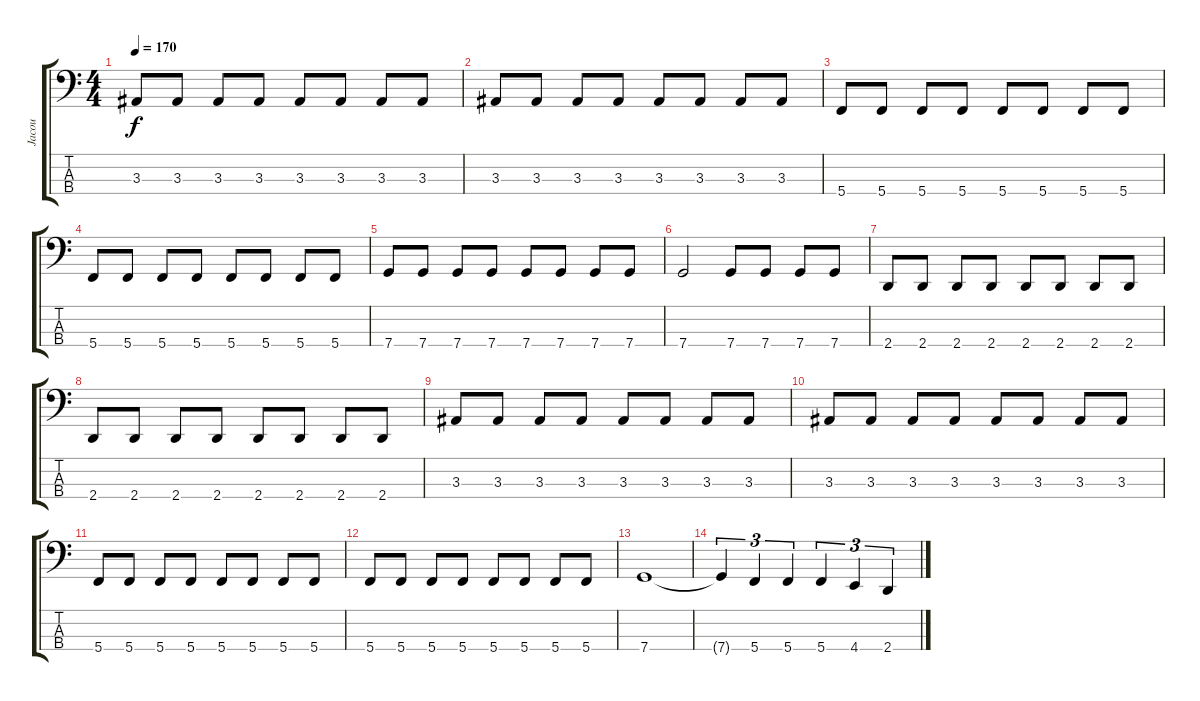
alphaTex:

\track ("Jacou" "Jacou") {instrument electricbassfinger}
\staff {score tabs}
\tuning (F2 C2 G1 C1) {hide}
\ts (4 4)
\tempo 170
\clef f4
\ks c
3.3.8{dy f} 3.3.8 3.3.8 3.3.8 3.3.8 3.3.8 3.3.8 3.3.8 |
3.3.8 3.3.8 3.3.8 3.3.8 3.3.8 3.3.8 3.3.8 3.3.8 |
5.4.8 5.4.8 5.4.8 5.4.8 5.4.8 5.4.8 5.4.8 5.4.8 |
5.4.8 5.4.8 5.4.8 5.4.8 5.4.8 5.4.8 5.4.8 5.4.8 |
7.4.8 7.4.8 7.4.8 7.4.8 7.4.8 7.4.8 7.4.8 7.4.8 |
7.4.2 7.4.8 7.4.8 7.4.8 7.4.8 |
2.4.8 2.4.8 2.4.8 2.4.8 2.4.8 2.4.8 2.4.8 2.4.8 |
2.4.8 2.4.8 2.4.8 2.4.8 2.4.8 2.4.8 2.4.8 2.4.8 |
3.3.8 3.3.8 3.3.8 3.3.8 3.3.8 3.3.8 3.3.8 3.3.8 |
3.3.8 3.3.8 3.3.8 3.3.8 3.3.8 3.3.8 3.3.8 3.3.8 |
5.4.8 5.4.8 5.4.8 5.4.8 5.4.8 5.4.8 5.4.8 5.4.8 |
5.4.8 5.4.8 5.4.8 5.4.8 5.4.8 5.4.8 5.4.8 5.4.8 |
7.4.1 |
7.4{t}.4{tu (3 2)} 5.4.4{tu (3 2)} 5.4.4{tu (3 2)} 5.4.4{tu (3 2)} 4.4.4{tu (3 2)} 2.4.4{tu (3 2)}
